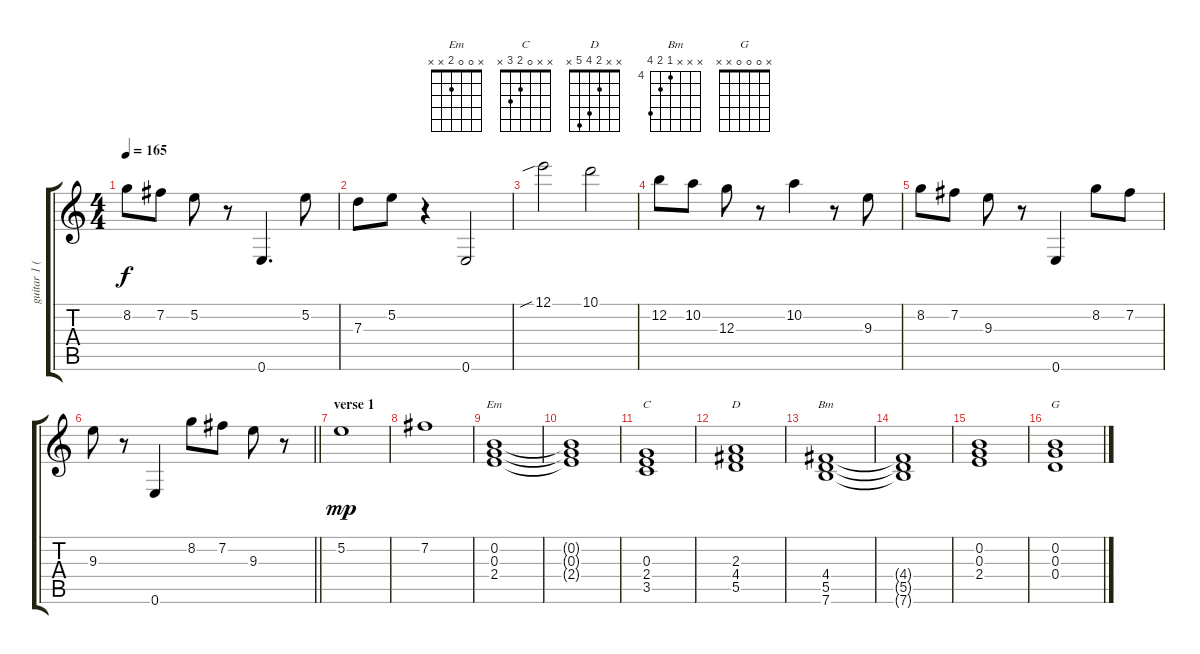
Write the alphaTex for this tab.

\track ("guitar 1 (Blackmore)" "guitar 1 (") {instrument distortionguitar}
\staff {score tabs}
\tuning (E4 B3 G3 D3 A2 E2) {hide}
\chord ("Em" x 0 0 2 x x)
\chord ("C" x x 0 2 3 x)
\chord ("D" x x 2 4 5 x)
\chord ("Bm" x x x 4 5 7) {firstfret 4}
\chord ("G" x 0 0 0 x x)
\ts (4 4)
\tempo 165
\clef g2
\ks c
8.2.8{dy f} 7.2.8 5.2.8 r.8 0.6.4{d} 5.2.8 |
7.3.8 5.2.8 r.4 0.6.2 |
12.1{sib}.2 10.1.2 |
12.2.8 10.2.8 12.3.8 r.8 10.2.4 r.8 9.3.8 |
8.2.8 7.2.8 9.3.8 r.8 0.6.4 8.2.8 7.2.8 |
\barLineRight lightlight
9.3.8 r.8 0.6.4 8.2.8 7.2.8 9.3.8 r.8 |
\section ("" "verse 1")
5.2.1{dy mp} |
7.2.1 |
(0.2 0.3 2.4).1{ch "Em"} |
(0.2{t} 0.3{t} 2.4{t}).1 |
(0.3 2.4 3.5).1{ch "C"} |
(2.3 4.4 5.5).1{ch "D"} |
(4.4 5.5 7.6).1{ch "Bm"} |
(4.4{t} 5.5{t} 7.6{t}).1 |
(0.2 0.3 2.4).1 |
(0.2 0.3 0.4).1{ch "G"}
